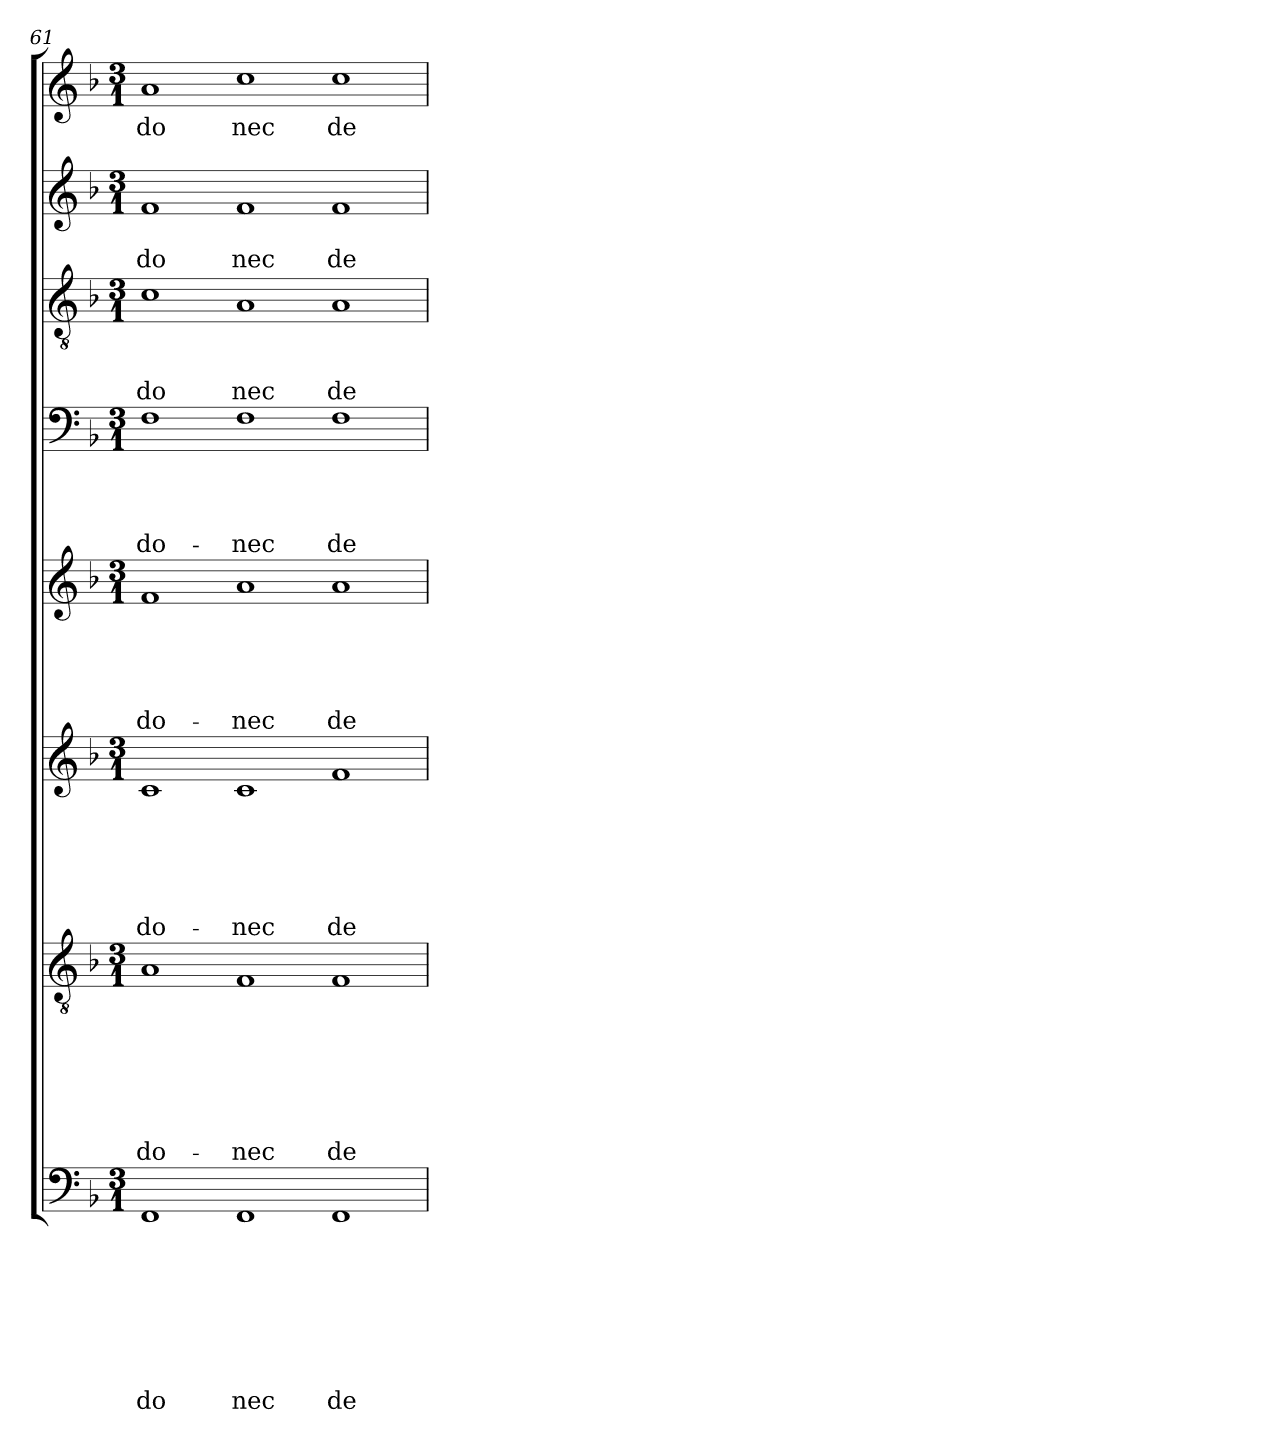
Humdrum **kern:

**kern	**text	**text	**text	**text	**text	**text	**text	**text	**kern	**text	**text	**text	**text	**text	**text	**text	**kern	**text	**text	**text	**text	**text	**text	**kern	**text	**text	**text	**text	**text	**kern	**text	**text	**text	**text	**kern	**text	**text	**text	**kern	**text	**text	**kern	**text
*part8	*part8	*part8	*part8	*part8	*part8	*part8	*part8	*part8	*part7	*part7	*part7	*part7	*part7	*part7	*part7	*part7	*part6	*part6	*part6	*part6	*part6	*part6	*part6	*part5	*part5	*part5	*part5	*part5	*part5	*part4	*part4	*part4	*part4	*part4	*part3	*part3	*part3	*part3	*part2	*part2	*part2	*part1	*part1
*staff8	*staff8	*staff8	*staff8	*staff8	*staff8	*staff8	*staff8	*staff8	*staff7	*staff7	*staff7	*staff7	*staff7	*staff7	*staff7	*staff7	*staff6	*staff6	*staff6	*staff6	*staff6	*staff6	*staff6	*staff5	*staff5	*staff5	*staff5	*staff5	*staff5	*staff4	*staff4	*staff4	*staff4	*staff4	*staff3	*staff3	*staff3	*staff3	*staff2	*staff2	*staff2	*staff1	*staff1
*clefF4	*	*	*	*	*	*	*	*	*clefGv2	*	*	*	*	*	*	*	*clefG2	*	*	*	*	*	*	*clefG2	*	*	*	*	*	*clefF4	*	*	*	*	*clefGv2	*	*	*	*clefG2	*	*	*clefG2	*
*k[b-]	*	*	*	*	*	*	*	*	*k[b-]	*	*	*	*	*	*	*	*k[b-]	*	*	*	*	*	*	*k[b-]	*	*	*	*	*	*k[b-]	*	*	*	*	*k[b-]	*	*	*	*k[b-]	*	*	*k[b-]	*
*F:	*	*	*	*	*	*	*	*	*F:	*	*	*	*	*	*	*	*F:	*	*	*	*	*	*	*F:	*	*	*	*	*	*F:	*	*	*	*	*F:	*	*	*	*F:	*	*	*F:	*
*M3/1	*	*	*	*	*	*	*	*	*M3/1	*	*	*	*	*	*	*	*M3/1	*	*	*	*	*	*	*M3/1	*	*	*	*	*	*M3/1	*	*	*	*	*M3/1	*	*	*	*M3/1	*	*	*M3/1	*
=61	=61	=61	=61	=61	=61	=61	=61	=61	=61	=61	=61	=61	=61	=61	=61	=61	=61	=61	=61	=61	=61	=61	=61	=61	=61	=61	=61	=61	=61	=61	=61	=61	=61	=61	=61	=61	=61	=61	=61	=61	=61	=61	=61
!	!	!	!	!	!	!	!	!LO:LY:b	!	!	!	!	!	!	!	!LO:LY:b	!	!	!	!	!	!	!LO:LY:b	!	!	!	!	!	!LO:LY:b	!	!	!	!	!LO:LY:b	!	!	!	!LO:LY:b	!	!	!LO:LY:b	!	!LO:LY:b
1FF	.	.	.	.	.	.	.	do	1A	.	.	.	.	.	.	do-	1c	.	.	.	.	.	do-	1f	.	.	.	.	do-	1F	.	.	.	do-	1c	.	.	do	1f	.	do	1a	do
!	!	!	!	!	!	!	!	!LO:LY:b	!	!	!	!	!	!	!	!LO:LY:b	!	!	!	!	!	!	!LO:LY:b	!	!	!	!	!	!LO:LY:b	!	!	!	!	!LO:LY:b	!	!	!	!LO:LY:b	!	!	!LO:LY:b	!	!LO:LY:b
1FF	.	.	.	.	.	.	.	nec	1F	.	.	.	.	.	.	-nec	1c	.	.	.	.	.	-nec	1a	.	.	.	.	-nec	1F	.	.	.	-nec	1A	.	.	nec	1f	.	nec	1cc	nec
!	!	!	!	!	!	!	!	!LO:LY:b	!	!	!	!	!	!	!	!LO:LY:b	!	!	!	!	!	!	!LO:LY:b	!	!	!	!	!	!LO:LY:b	!	!	!	!	!LO:LY:b	!	!	!	!LO:LY:b	!	!	!LO:LY:b	!	!LO:LY:b
1FF	.	.	.	.	.	.	.	de	1F	.	.	.	.	.	.	de-	1f	.	.	.	.	.	de-	1a	.	.	.	.	de-	1F	.	.	.	de-	1A	.	.	de	1f	.	de	1cc	de
=	=	=	=	=	=	=	=	=	=	=	=	=	=	=	=	=	=	=	=	=	=	=	=	=	=	=	=	=	=	=	=	=	=	=	=	=	=	=	=	=	=	=	=
*-	*-	*-	*-	*-	*-	*-	*-	*-	*-	*-	*-	*-	*-	*-	*-	*-	*-	*-	*-	*-	*-	*-	*-	*-	*-	*-	*-	*-	*-	*-	*-	*-	*-	*-	*-	*-	*-	*-	*-	*-	*-	*-	*-
